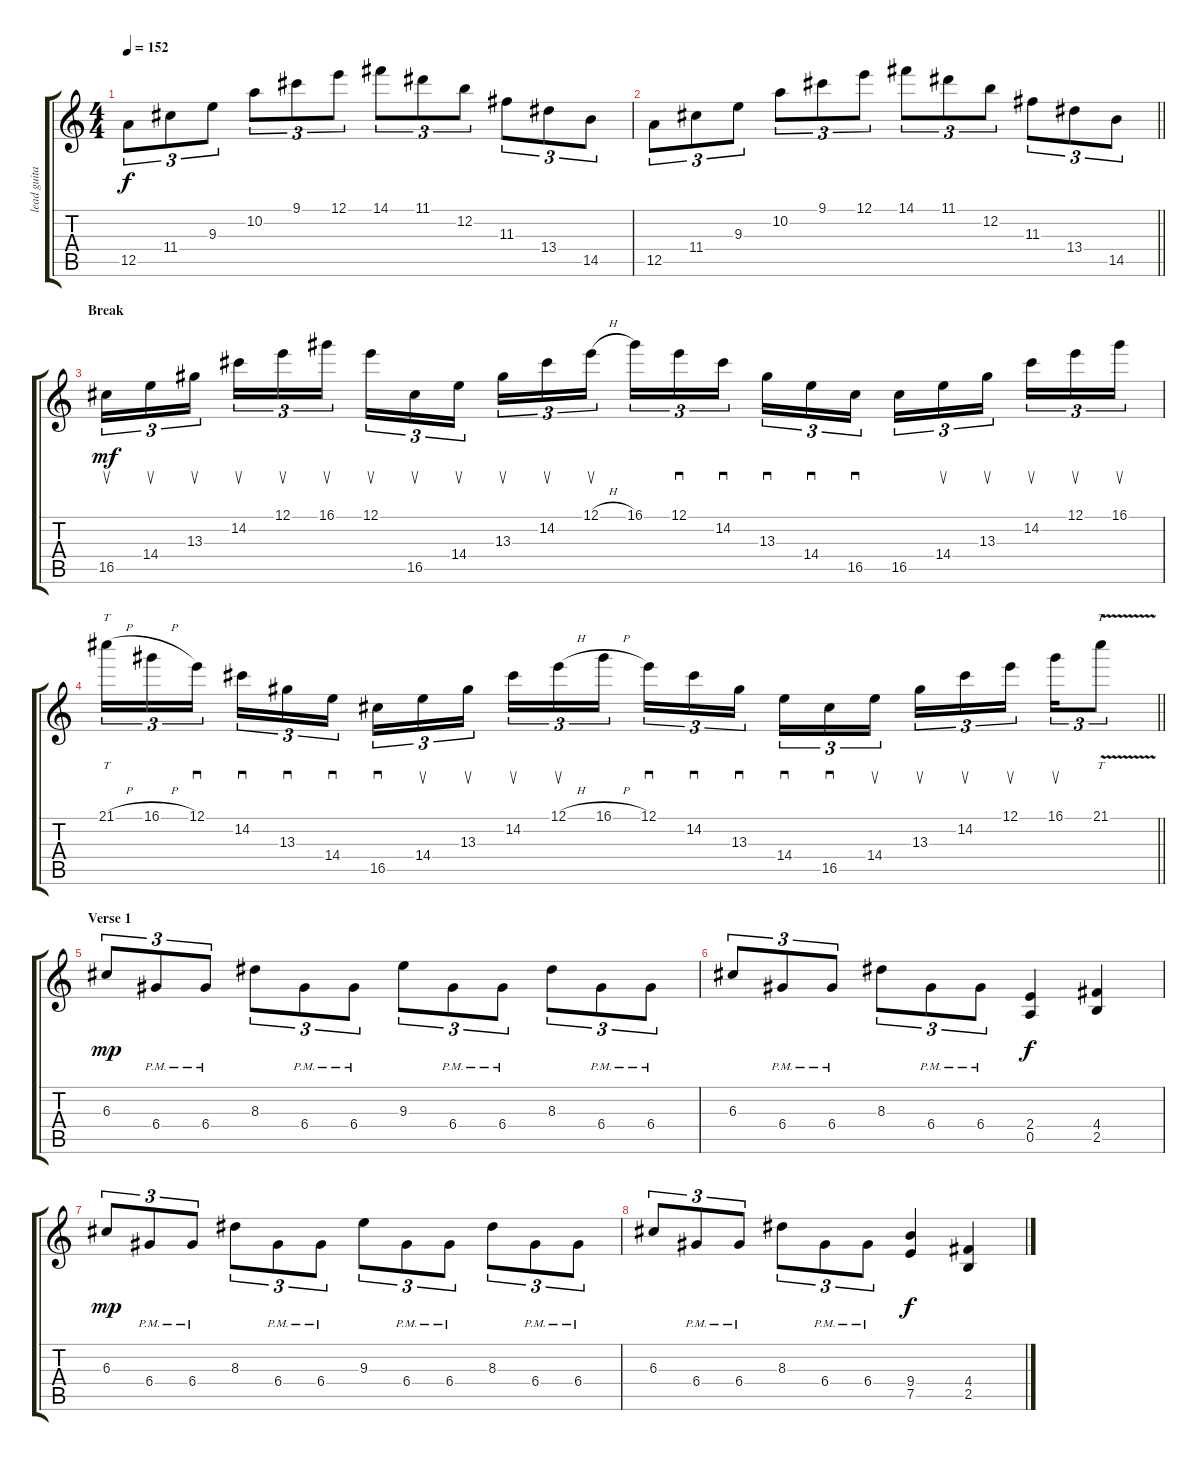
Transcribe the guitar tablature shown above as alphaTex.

\track ("lead guitar" "lead guita") {instrument distortionguitar}
\staff {score tabs}
\tuning (E4 B3 G3 D3 A2 E2) {hide}
\ts (4 4)
\tempo 152
\clef g2
\ks c
12.5.8{tu (3 2) dy f} 11.4.8{tu (3 2)} 9.3.8{tu (3 2)} 10.2.8{tu (3 2)} 9.1.8{tu (3 2)} 12.1.8{tu (3 2)} 14.1.8{tu (3 2)} 11.1.8{tu (3 2)} 12.2.8{tu (3 2)} 11.3.8{tu (3 2)} 13.4.8{tu (3 2)} 14.5.8{tu (3 2)} |
\barLineRight lightlight
12.5.8{tu (3 2)} 11.4.8{tu (3 2)} 9.3.8{tu (3 2)} 10.2.8{tu (3 2)} 9.1.8{tu (3 2)} 12.1.8{tu (3 2)} 14.1.8{tu (3 2)} 11.1.8{tu (3 2)} 12.2.8{tu (3 2)} 11.3.8{tu (3 2)} 13.4.8{tu (3 2)} 14.5.8{tu (3 2)} |
\section ("" "Break")
16.5.16{su tu (3 2) dy mf} 14.4.16{su tu (3 2)} 13.3.16{su tu (3 2) beam splitsecondary} 14.2.16{su tu (3 2)} 12.1.16{su tu (3 2)} 16.1.16{su tu (3 2)} 12.1.16{su tu (3 2)} 16.5.16{su tu (3 2)} 14.4.16{su tu (3 2) beam splitsecondary} 13.3.16{su tu (3 2)} 14.2.16{su tu (3 2)} 12.1{h}.16{su tu (3 2)} 16.1.16{tu (3 2)} 12.1.16{sd tu (3 2)} 14.2.16{sd tu (3 2) beam splitsecondary} 13.3.16{sd tu (3 2)} 14.4.16{sd tu (3 2)} 16.5.16{sd tu (3 2)} 16.5.16{tu (3 2)} 14.4.16{su tu (3 2)} 13.3.16{su tu (3 2) beam splitsecondary} 14.2.16{su tu (3 2)} 12.1.16{su tu (3 2)} 16.1.16{su tu (3 2)} |
\barLineRight lightlight
21.1{h}.16{tt tu (3 2)} 16.1{h}.16{tu (3 2)} 12.1.16{sd tu (3 2) beam splitsecondary} 14.2.16{sd tu (3 2)} 13.3.16{sd tu (3 2)} 14.4.16{sd tu (3 2)} 16.5.16{sd tu (3 2)} 14.4.16{su tu (3 2)} 13.3.16{su tu (3 2) beam splitsecondary} 14.2.16{su tu (3 2)} 12.1{h}.16{su tu (3 2)} 16.1{h}.16{tu (3 2)} 12.1.16{sd tu (3 2)} 14.2.16{sd tu (3 2)} 13.3.16{sd tu (3 2) beam splitsecondary} 14.4.16{sd tu (3 2)} 16.5.16{sd tu (3 2)} 14.4.16{su tu (3 2)} 13.3.16{su tu (3 2)} 14.2.16{su tu (3 2)} 12.1.16{su tu (3 2) beam splitsecondary} 16.1.16{su tu (3 2)} 21.1{v}.8{tt tu (3 2)} |
\section ("" "Verse 1")
6.3.8{tu (3 2) dy mp} 6.4{pm}.8{tu (3 2)} 6.4{pm}.8{tu (3 2)} 8.3.8{tu (3 2)} 6.4{pm}.8{tu (3 2)} 6.4{pm}.8{tu (3 2)} 9.3.8{tu (3 2)} 6.4{pm}.8{tu (3 2)} 6.4{pm}.8{tu (3 2)} 8.3.8{tu (3 2)} 6.4{pm}.8{tu (3 2)} 6.4{pm}.8{tu (3 2)} |
6.3.8{tu (3 2)} 6.4{pm}.8{tu (3 2)} 6.4{pm}.8{tu (3 2)} 8.3.8{tu (3 2)} 6.4{pm}.8{tu (3 2)} 6.4{pm}.8{tu (3 2)} (2.4 0.5).4{dy f} (4.4 2.5).4 |
6.3.8{tu (3 2) dy mp} 6.4{pm}.8{tu (3 2)} 6.4{pm}.8{tu (3 2)} 8.3.8{tu (3 2)} 6.4{pm}.8{tu (3 2)} 6.4{pm}.8{tu (3 2)} 9.3.8{tu (3 2)} 6.4{pm}.8{tu (3 2)} 6.4{pm}.8{tu (3 2)} 8.3.8{tu (3 2)} 6.4{pm}.8{tu (3 2)} 6.4{pm}.8{tu (3 2)} |
6.3.8{tu (3 2)} 6.4{pm}.8{tu (3 2)} 6.4{pm}.8{tu (3 2)} 8.3.8{tu (3 2)} 6.4{pm}.8{tu (3 2)} 6.4{pm}.8{tu (3 2)} (9.4 7.5).4{dy f} (4.4 2.5).4
